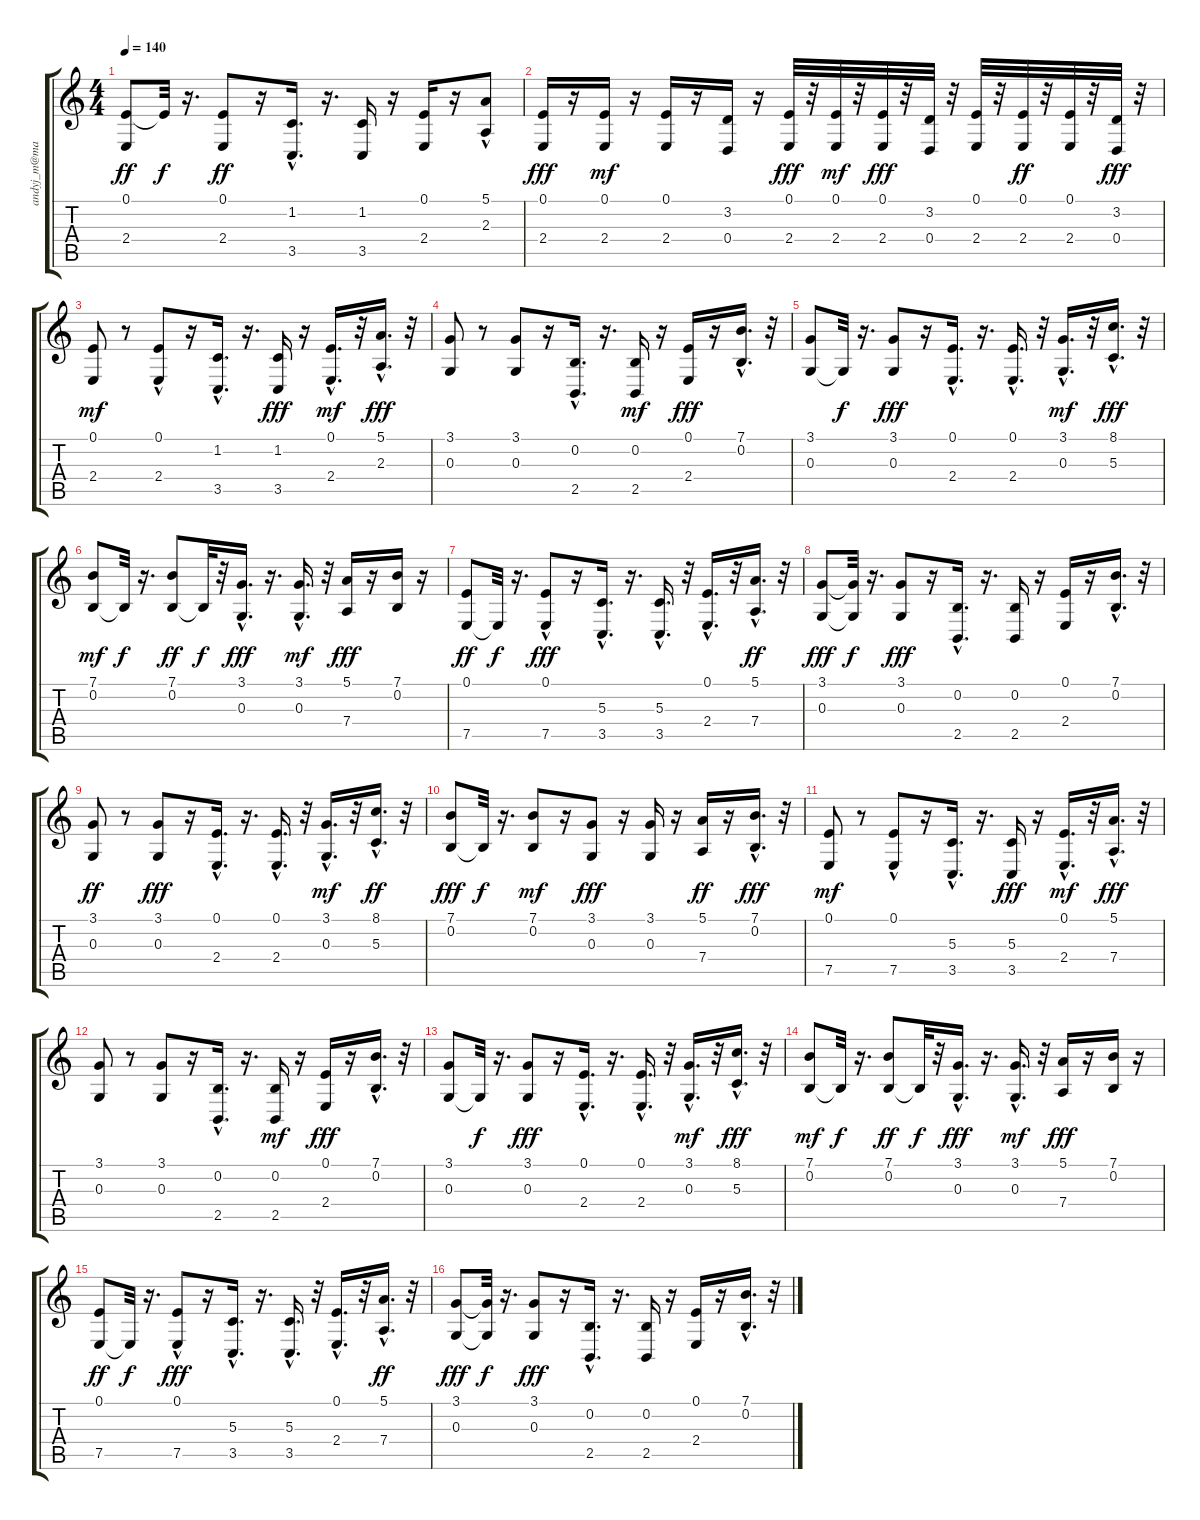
\track ("" "andyj_m@ma") {instrument lead2sawtooth}
\staff {score tabs}
\tuning (E4 B3 G3 D3 A2 E2) {hide}
\ts (4 4)
\tempo 140
\clef g2
\ks c
(0.1 2.4).8{dy ff} 0.1{t}.32{dy f} r.16{d} (0.1 2.4).8{dy ff} r.16 (1.2{hac} 3.5{hac}).16{d} r.16{d} (1.2 3.5).16 r.16 (0.1 2.4).16 r.16 (5.1{hac} 2.3).8 |
(0.1 2.4).16{dy fff} r.16 (0.1 2.4).16{dy mf} r.16 (0.1 2.4).16 r.16 (3.2 0.4).16 r.16 (0.1 2.4).32{dy fff} r.32 (0.1 2.4).32{dy mf} r.32 (0.1 2.4).32{dy fff} r.32 (3.2 0.4).32 r.32 (0.1 2.4).32 r.32 (0.1 2.4).32{dy ff} r.32 (0.1 2.4).32 r.32 (3.2 0.4).32{dy fff} r.32 |
(0.1 2.4).8{dy mf} r.8 (0.1{hac} 2.4).8 r.16 (1.2 3.5{hac}).16{d} r.16{d} (1.2 3.5).16{dy fff} r.16 (0.1 2.4{hac}).16{d dy mf} r.32 (5.1 2.3{hac}).16{d dy fff} r.32 |
(3.1 0.3).8 r.8 (3.1 0.3).8 r.16 (0.2 2.5{hac}).16{d} r.16{d} (0.2 2.5).16{dy mf} r.16 (0.1 2.4).16{dy fff} r.16 (7.1 0.2{hac}).16{d} r.32 |
(3.1 0.3).8 0.3{t}.32{dy f} r.16{d} (3.1 0.3).8{dy fff} r.16 (0.1{hac} 2.4{hac}).16{d} r.16{d} (0.1 2.4{hac}).16{d} r.32 (3.1 0.3{hac}).16{d dy mf} r.32 (8.1 5.3{hac}).16{d dy fff} r.32 |
(7.1 0.2).8{dy mf} 0.2{t}.32{dy f} r.16{d} (7.1 0.2).8{dy ff} 0.2{t}.32{dy f} r.32 (3.1 0.3{hac}).16{d dy fff} r.16{d} (3.1 0.3{hac}).16{d dy mf} r.32 (5.1 7.4).16{dy fff} r.16 (7.1 0.2).16 r.16 |
(0.1 7.5).8{dy ff} 7.5{t}.32{dy f} r.16{d} (0.1{hac} 7.5).8{dy fff} r.16 (5.3 3.5{hac}).16{d} r.16{d} (5.3 3.5{hac}).16{d} r.32 (0.1 2.4{hac}).16{d} r.32 (5.1 7.4{hac}).16{d dy ff} r.32 |
(3.1 0.3).8{dy fff} (3.1{t} 0.3{t}).32{dy f} r.16{d} (3.1 0.3).8{dy fff} r.16 (0.2{hac} 2.5{hac}).16{d} r.16{d} (0.2 2.5).16 r.16 (0.1 2.4).16 r.16 (7.1 0.2{hac}).16{d} r.32 |
(3.1 0.3).8{dy ff} r.8 (3.1 0.3).8{dy fff} r.16 (0.1 2.4{hac}).16{d} r.16{d} (0.1 2.4{hac}).16{d} r.32 (3.1 0.3{hac}).16{d dy mf} r.32 (8.1 5.3{hac}).16{d dy ff} r.32 |
(7.1 0.2).8{dy fff} 0.2{t}.32{dy f} r.16{d} (7.1 0.2).8{dy mf} r.16 (3.1 0.3).8{dy fff} r.16 (3.1 0.3).16 r.16 (5.1 7.4).16{dy ff} r.16 (7.1{hac} 0.2{hac}).16{d dy fff} r.32 |
(0.1 7.5).8{dy mf} r.8 (0.1{hac} 7.5).8 r.16 (5.3 3.5{hac}).16{d} r.16{d} (5.3 3.5).16{dy fff} r.16 (0.1 2.4{hac}).16{d dy mf} r.32 (5.1 7.4{hac}).16{d dy fff} r.32 |
(3.1 0.3).8 r.8 (3.1 0.3).8 r.16 (0.2 2.5{hac}).16{d} r.16{d} (0.2 2.5).16{dy mf} r.16 (0.1 2.4).16{dy fff} r.16 (7.1 0.2{hac}).16{d} r.32 |
(3.1 0.3).8 0.3{t}.32{dy f} r.16{d} (3.1 0.3).8{dy fff} r.16 (0.1{hac} 2.4{hac}).16{d} r.16{d} (0.1 2.4{hac}).16{d} r.32 (3.1 0.3{hac}).16{d dy mf} r.32 (8.1 5.3{hac}).16{d dy fff} r.32 |
(7.1 0.2).8{dy mf} 0.2{t}.32{dy f} r.16{d} (7.1 0.2).8{dy ff} 0.2{t}.32{dy f} r.32 (3.1 0.3{hac}).16{d dy fff} r.16{d} (3.1 0.3{hac}).16{d dy mf} r.32 (5.1 7.4).16{dy fff} r.16 (7.1 0.2).16 r.16 |
(0.1 7.5).8{dy ff} 7.5{t}.32{dy f} r.16{d} (0.1{hac} 7.5).8{dy fff} r.16 (5.3 3.5{hac}).16{d} r.16{d} (5.3 3.5{hac}).16{d} r.32 (0.1 2.4{hac}).16{d} r.32 (5.1 7.4{hac}).16{d dy ff} r.32 |
(3.1 0.3).8{dy fff} (3.1{t} 0.3{t}).32{dy f} r.16{d} (3.1 0.3).8{dy fff} r.16 (0.2{hac} 2.5{hac}).16{d} r.16{d} (0.2 2.5).16 r.16 (0.1 2.4).16 r.16 (7.1 0.2{hac}).16{d} r.32
